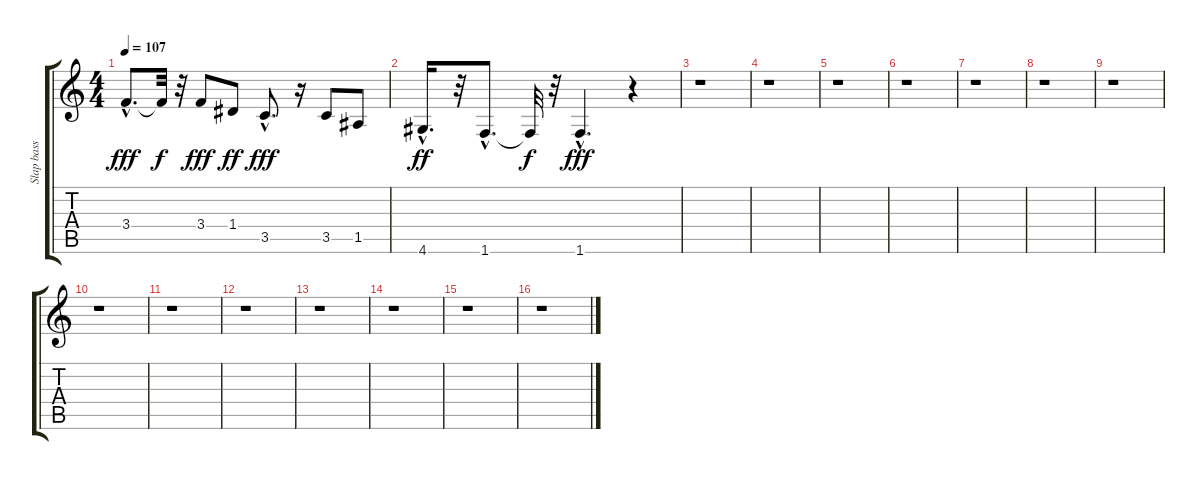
\track ("Slap bass" "Slap bass") {instrument slapbass2}
\staff {score tabs}
\tuning (E4 B3 G3 D3 A2 E2) {hide}
\ts (4 4)
\tempo 107
\clef g2
\ks c
3.4{hac}.8{d dy fff} 3.4{t}.32{dy f} r.32 3.4.8{dy fff} 1.4.8{dy ff} 3.5{hac}.8{d dy fff} r.16 3.5.8 1.5.8 |
4.6{hac}.16{d dy ff} r.32 1.6{hac}.8{d} 1.6{t}.32{dy f} r.32 1.6{hac}.4{d dy fff} r.4 |
r.1 |
r.1 |
r.1 |
r.1 |
r.1 |
r.1 |
r.1 |
r.1 |
r.1 |
r.1 |
r.1 |
r.1 |
r.1 |
r.1
